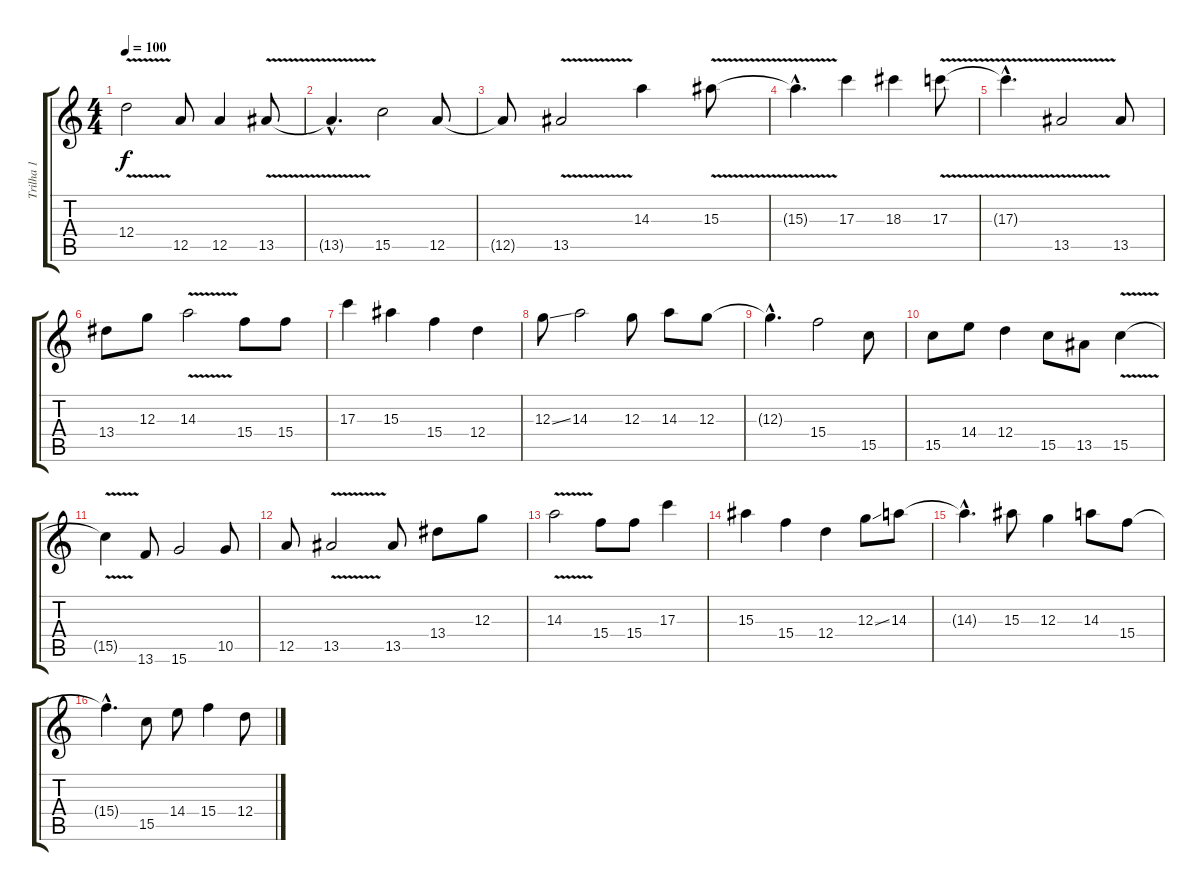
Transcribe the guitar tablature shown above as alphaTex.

\track ("Trilha 1" "Trilha 1") {instrument overdrivenguitar}
\staff {score tabs}
\tuning (E4 B3 G3 D3 A2 E2) {hide}
\ts (4 4)
\tempo 100
\clef g2
\ks c
12.4{v}.2{dy f} 12.5.8 12.5.4 13.5{v}.8 |
13.5{hac t}.4{d} 15.5.2 12.5.8 |
12.5{t}.8 13.5{v}.2 14.3.4 15.3{v}.8 |
15.3{hac t}.4{d} 17.3.4 18.3.4 17.3{v}.8 |
17.3{hac t}.4{d} 13.5{v}.2 13.5.8 |
13.4.8 12.3.8 14.3{v}.2 15.4.8 15.4.8 |
17.3.4 15.3.4 15.4.4 12.4.4 |
12.3{ss}.8 14.3.2 12.3.8 14.3.8 12.3.8 |
12.3{hac t}.4{d} 15.4.2 15.5.8 |
15.5.8 14.4.8 12.4.4 15.5.8 13.5.8 15.5{v}.4 |
15.5{t}.4 13.6.8 15.6.2 10.5.8 |
12.5.8 13.5{v}.2 13.5.8 13.4.8 12.3.8 |
14.3{v}.2 15.4.8 15.4.8 17.3.4 |
15.3.4 15.4.4 12.4.4 12.3{ss}.8 14.3.8 |
14.3{hac t}.4{d} 15.3.8 12.3.4 14.3.8 15.4.8 |
15.4{hac t}.4{d} 15.5.8 14.4.8 15.4.4 12.4.8
